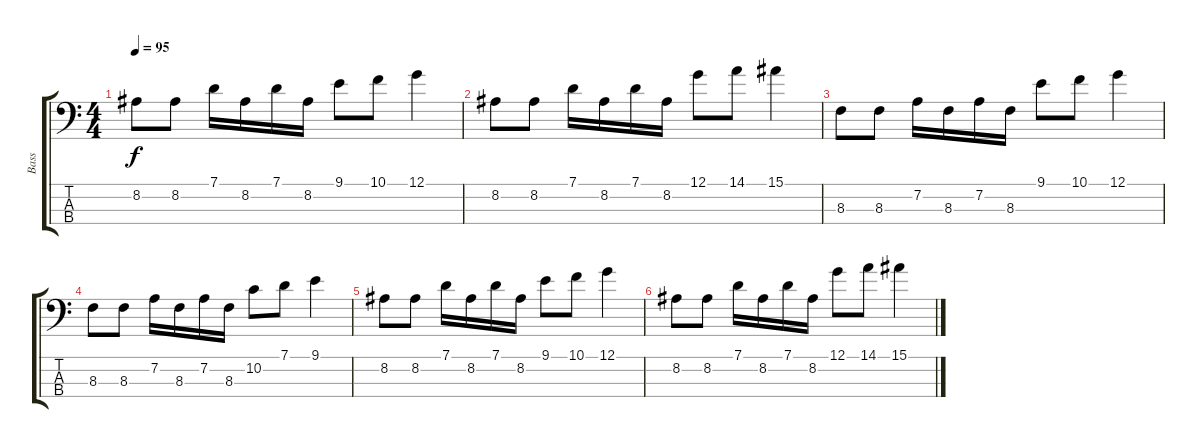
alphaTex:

\track ("Bass" "Bass") {instrument electricbassfinger}
\staff {score tabs}
\tuning (G2 D2 A1 E1) {hide}
\ts (4 4)
\tempo 95
\clef f4
\ks c
8.2.8{dy f} 8.2.8 7.1.16 8.2.16 7.1.16 8.2.16 9.1.8 10.1.8 12.1.4 |
8.2.8 8.2.8 7.1.16 8.2.16 7.1.16 8.2.16 12.1.8 14.1.8 15.1.4 |
8.3.8 8.3.8 7.2.16 8.3.16 7.2.16 8.3.16 9.1.8 10.1.8 12.1.4 |
8.3.8 8.3.8 7.2.16 8.3.16 7.2.16 8.3.16 10.2.8 7.1.8 9.1.4 |
8.2.8 8.2.8 7.1.16 8.2.16 7.1.16 8.2.16 9.1.8 10.1.8 12.1.4 |
8.2.8 8.2.8 7.1.16 8.2.16 7.1.16 8.2.16 12.1.8 14.1.8 15.1.4
